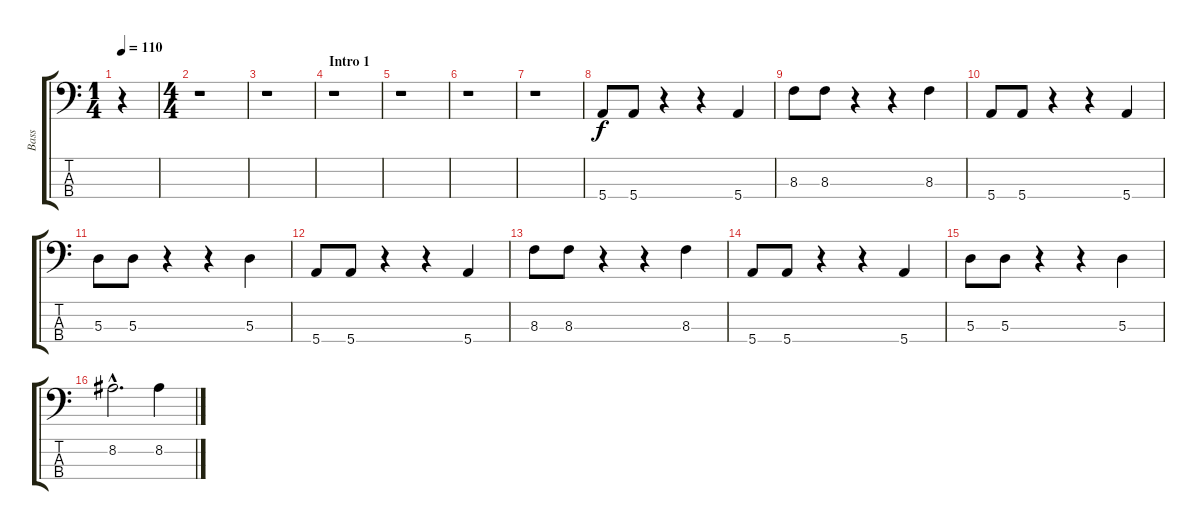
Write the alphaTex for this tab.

\track ("Bass" "Bass") {instrument electricbasspick}
\staff {score tabs}
\tuning (G2 D2 A1 E1) {hide}
\ts (1 4)
\tempo 110
\clef f4
\ks c
r.4{dy f instrument electricbasspick} |
\ts (4 4)
r.1 |
r.1 |
\section ("" "Intro 1")
r.1 |
r.1 |
r.1 |
r.1 |
5.4.8 5.4.8 r.4 r.4 5.4.4 |
8.3.8 8.3.8 r.4 r.4 8.3.4 |
5.4.8 5.4.8 r.4 r.4 5.4.4 |
5.3.8 5.3.8 r.4 r.4 5.3.4 |
5.4.8 5.4.8 r.4 r.4 5.4.4 |
8.3.8 8.3.8 r.4 r.4 8.3.4 |
5.4.8 5.4.8 r.4 r.4 5.4.4 |
5.3.8 5.3.8 r.4 r.4 5.3.4 |
8.2{hac}.2{d} 8.2.4
